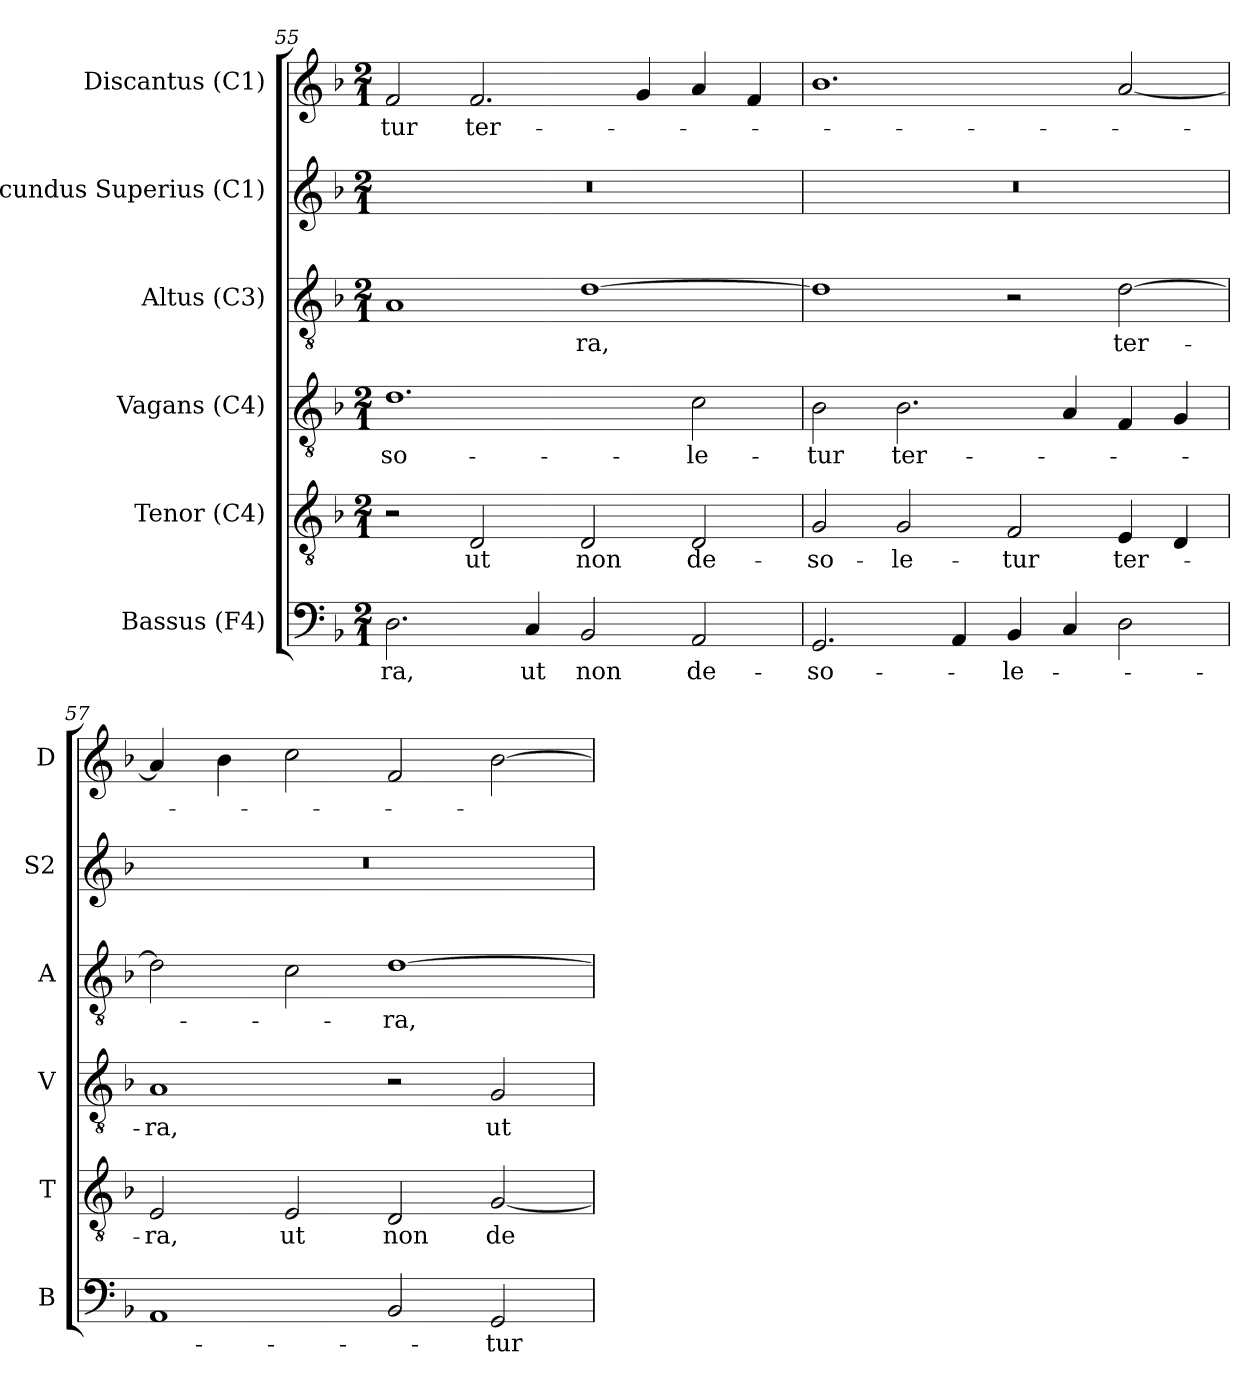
**kern	**text	**kern	**text	**kern	**text	**kern	**text	**kern	**kern	**text
*part6	*part6	*part5	*part5	*part4	*part4	*part3	*part3	*part2	*part1	*part1
*staff6	*staff6	*staff5	*staff5	*staff4	*staff4	*staff3	*staff3	*staff2	*staff1	*staff1
*I"Bassus (F4)	*	*I"Tenor (C4)	*	*I"Vagans (C4)	*	*I"Altus (C3)	*	*I"Secundus Superius (C1)	*I"Discantus (C1)	*
*I'B	*	*I'T	*	*I'V	*	*I'A	*	*I'S2	*I'D	*
*clefF4	*	*clefGv2	*	*clefGv2	*	*clefGv2	*	*clefG2	*clefG2	*
*	*	*	*	*ITrd7c12	*	*	*	*	*	*
*k[b-]	*	*k[b-]	*	*k[b-]	*	*k[b-]	*	*k[b-]	*k[b-]	*
*F:	*	*F:	*	*F:	*	*F:	*	*F:	*F:	*
*M2/1	*	*M2/1	*	*M2/1	*	*M2/1	*	*M2/1	*M2/1	*
=55	=55	=55	=55	=55	=55	=55	=55	=55	=55	=55
!	!LO:LY:b:color=#000000	!	!	!	!	!	!	!	!	!
!	!	!	!	!	!LO:LY:b:color=#000000	!	!	!LO:N:vis=1	!	!
!	!	!	!	!	!	!	!	!	!	!LO:LY:b:color=#000000
2.Di\	-ra,	2r	.	1.Di	-so-	1Ai	.	0r	2fi/	-tur
!	!	!	!LO:LY:b:color=#000000	!	!	!	!	!	!	!
!	!	!	!	!	!	!	!	!	!	!LO:LY:b:color=#000000
.	.	2Di/	ut	.	.	.	.	.	2.fi/	ter-
!	!LO:LY:b:color=#000000	!	!	!	!	!	!	!	!	!
4Ci/	ut	.	.	.	.	.	.	.	.	.
!	!LO:LY:b:color=#000000	!	!	!	!	!	!	!	!	!
!	!	!	!LO:LY:b:color=#000000	!	!	!	!	!	!	!
!	!	!	!	!	!	!	!LO:LY:b:color=#000000	!	!	!
2BB-i/	non	2Di/	non	.	.	[1di	-ra,	.	.	.
.	.	.	.	.	.	.	.	.	4gi/	.
!	!LO:LY:b:color=#000000	!	!	!	!	!	!	!	!	!
!	!	!	!LO:LY:b:color=#000000	!	!	!	!	!	!	!
!	!	!	!	!	!LO:LY:b:color=#000000	!	!	!	!	!
2AAi/	de-	2Di/	de-	2Ci\	-le-	.	.	.	4ai/	.
.	.	.	.	.	.	.	.	.	4fi/	.
!!LO:LB:g=z
=56	=56	=56	=56	=56	=56	=56	=56	=56	=56	=56
!	!LO:LY:b:color=#000000	!	!	!	!	!	!	!	!	!
!	!	!	!LO:LY:b:color=#000000	!	!	!	!	!	!	!
!	!	!	!	!	!LO:LY:b:color=#000000	!	!	!LO:N:vis=1	!	!
2.GGi/	-so-	2Gi/	-so-	2BB-i\	-tur	1di]	.	0r	1.b-i	.
!	!	!	!LO:LY:b:color=#000000	!	!	!	!	!	!	!
!	!	!	!	!	!LO:LY:b:color=#000000	!	!	!	!	!
.	.	2Gi/	-le-	2.BB-i\	ter-	.	.	.	.	.
4AAi/	.	.	.	.	.	.	.	.	.	.
!	!LO:LY:b:color=#000000	!	!	!	!	!	!	!	!	!
!	!	!	!LO:LY:b:color=#000000	!	!	!	!	!	!	!
4BB-i/	-le-	2Fi/	-tur	.	.	2r	.	.	.	.
4Ci/	.	.	.	4AAi/	.	.	.	.	.	.
!	!	!	!LO:LY:b:color=#000000	!	!	!	!	!	!	!
!	!	!	!	!	!	!	!LO:LY:b:color=#000000	!	!	!
2Di\	.	4Ei/	ter-	4FFi/	.	[2di\	ter-	.	[2ai/	.
.	.	4Di/	.	4GGi/	.	.	.	.	.	.
=57	=57	=57	=57	=57	=57	=57	=57	=57	=57	=57
!	!	!	!LO:LY:b:color=#000000	!	!	!	!	!	!	!
!	!	!	!	!	!LO:LY:b:color=#000000	!	!	!LO:N:vis=1	!	!
1AAi	.	2Ei/	-ra,	1AAi	-ra,	2di\]	.	0r	4ai/]	.
.	.	.	.	.	.	.	.	.	4b-i\	.
!	!	!	!LO:LY:b:color=#000000	!	!	!	!	!	!	!
.	.	2Ei/	ut	.	.	2ci\	.	.	2cci\	.
!	!	!	!LO:LY:b:color=#000000	!	!	!	!	!	!	!
!	!	!	!	!	!	!	!LO:LY:b:color=#000000	!	!	!
2BB-i/	.	2Di/	non	2r	.	[1di	-ra,	.	2fi/	.
!	!LO:LY:b:color=#000000	!	!	!	!	!	!	!	!	!
!	!	!	!LO:LY:b:color=#000000	!	!	!	!	!	!	!
!	!	!	!	!	!LO:LY:b:color=#000000	!	!	!	!	!
2GGi/	-tur	[2Gi/	de-	2GGi/	ut	.	.	.	[2b-i\	.
=	=	=	=	=	=	=	=	=	=	=
*-	*-	*-	*-	*-	*-	*-	*-	*-	*-	*-
